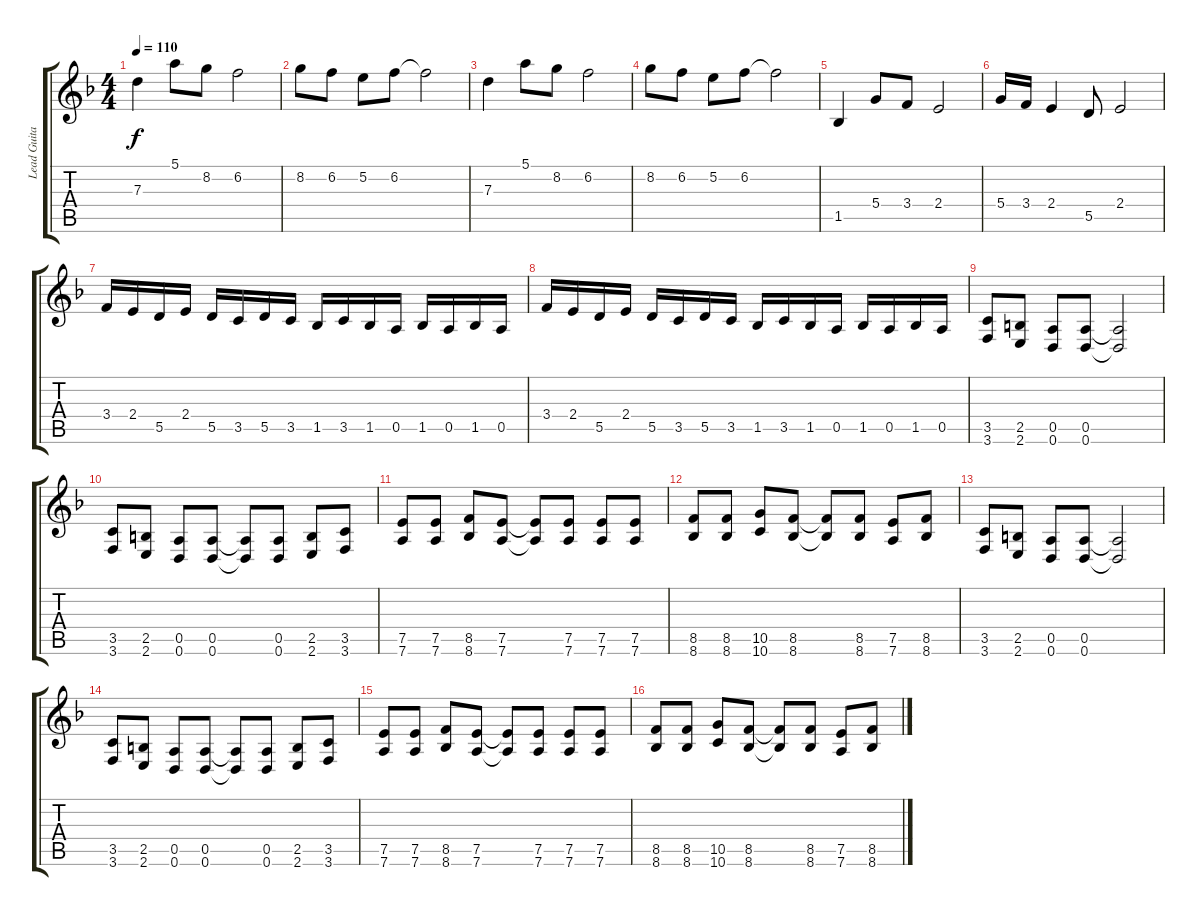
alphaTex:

\track ("Lead Guitar" "Lead Guita") {instrument distortionguitar}
\staff {score tabs}
\tuning (E4 B3 G3 D3 A2 D2) {hide}
\ts (4 4)
\tempo 110
\clef g2
\ks dminor
7.3.4{dy f} 5.1.8 8.2.8 6.2.2 |
8.2.8 6.2.8 5.2.8 6.2.8 6.2{t}.2 |
7.3.4 5.1.8 8.2.8 6.2.2 |
8.2.8 6.2.8 5.2.8 6.2.8 6.2{t}.2 |
1.5.4 5.4.8 3.4.8 2.4.2 |
5.4.16 3.4.16 2.4.4 5.5.8 2.4.2 |
3.4.16 2.4.16 5.5.16 2.4.16 5.5.16 3.5.16 5.5.16 3.5.16 1.5.16 3.5.16 1.5.16 0.5.16 1.5.16 0.5.16 1.5.16 0.5.16 |
3.4.16 2.4.16 5.5.16 2.4.16 5.5.16 3.5.16 5.5.16 3.5.16 1.5.16 3.5.16 1.5.16 0.5.16 1.5.16 0.5.16 1.5.16 0.5.16 |
(3.5 3.6).8 (2.5 2.6).8 (0.5 0.6).8 (0.5 0.6).8 (0.5{t} 0.6{t}).2 |
(3.5 3.6).8 (2.5 2.6).8 (0.5 0.6).8 (0.5 0.6).8 (0.5{t} 0.6{t}).8 (0.5 0.6).8 (2.5 2.6).8 (3.5 3.6).8 |
(7.5 7.6).8 (7.5 7.6).8 (8.5 8.6).8 (7.5 7.6).8 (7.5{t} 7.6{t}).8 (7.5 7.6).8 (7.5 7.6).8 (7.5 7.6).8 |
(8.5 8.6).8 (8.5 8.6).8 (10.5 10.6).8 (8.5 8.6).8 (8.5{t} 8.6{t}).8 (8.5 8.6).8 (7.5 7.6).8 (8.5 8.6).8 |
(3.5 3.6).8 (2.5 2.6).8 (0.5 0.6).8 (0.5 0.6).8 (0.5{t} 0.6{t}).2 |
(3.5 3.6).8 (2.5 2.6).8 (0.5 0.6).8 (0.5 0.6).8 (0.5{t} 0.6{t}).8 (0.5 0.6).8 (2.5 2.6).8 (3.5 3.6).8 |
(7.5 7.6).8 (7.5 7.6).8 (8.5 8.6).8 (7.5 7.6).8 (7.5{t} 7.6{t}).8 (7.5 7.6).8 (7.5 7.6).8 (7.5 7.6).8 |
(8.5 8.6).8 (8.5 8.6).8 (10.5 10.6).8 (8.5 8.6).8 (8.5{t} 8.6{t}).8 (8.5 8.6).8 (7.5 7.6).8 (8.5 8.6).8
